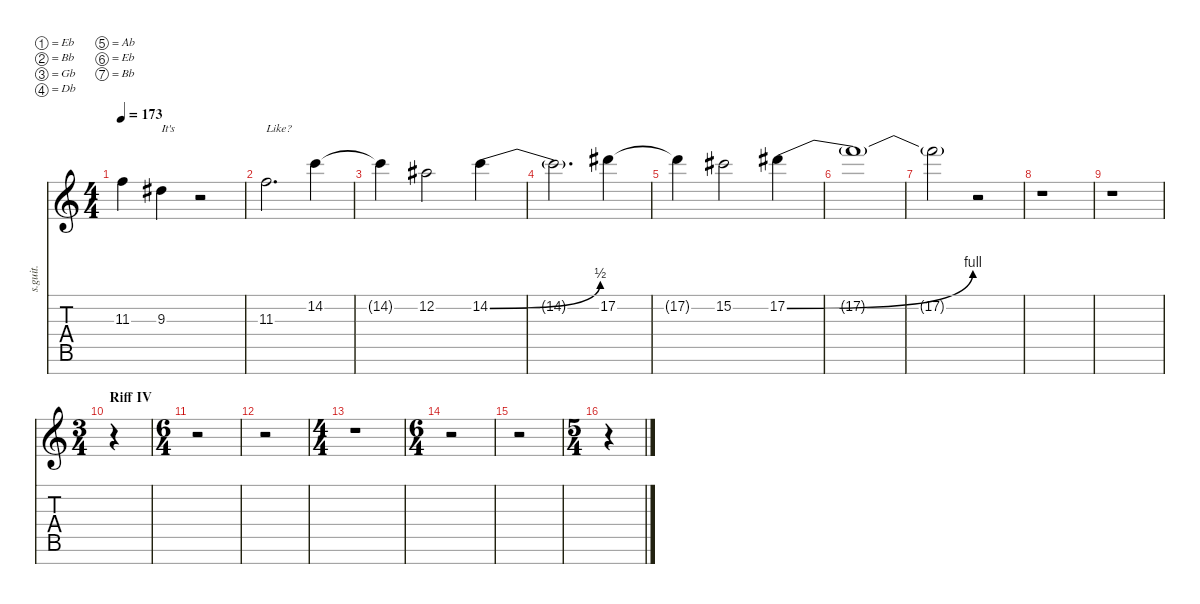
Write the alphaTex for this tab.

\defaultSystemsLayout 4
\hideDynamics
\bracketExtendMode nobrackets
\track ("Vessel" "s.guit.") {instrument bassoon}
\staff {score tabs}
\tuning (Eb4 Bb3 Gb3 Db3 Ab2 Eb2 Bb1)
\displaytranspose 12
\ts (4 4)
\tempo 173
\clef g2
\ks c
11.3{t}.4{lyrics (0 "") lyrics (1 "") lyrics (2 "") lyrics (3 "") lyrics (4 "") dy mf} 9.3{acc #}.4{txt "It's" lyrics (0 "") lyrics (1 "") lyrics (2 "") lyrics (3 "") lyrics (4 "")} r.2 |
11.3.2{d txt "Like?" lyrics (0 "") lyrics (1 "") lyrics (2 "") lyrics (3 "") lyrics (4 "")} 14.2.4{lyrics (0 "") lyrics (1 "") lyrics (2 "") lyrics (3 "") lyrics (4 "")} |
14.2{t}.4{lyrics (0 "") lyrics (1 "") lyrics (2 "") lyrics (3 "") lyrics (4 "")} 12.2{acc #}.2{lyrics (0 "") lyrics (1 "") lyrics (2 "") lyrics (3 "") lyrics (4 "")} 14.2{be (bend 0 0 7.8 2)}.4{lyrics (0 "") lyrics (1 "") lyrics (2 "") lyrics (3 "") lyrics (4 "")} |
14.2{t}.2{d lyrics (0 "") lyrics (1 "") lyrics (2 "") lyrics (3 "") lyrics (4 "")} 17.2{acc #}.4{lyrics (0 "") lyrics (1 "") lyrics (2 "") lyrics (3 "") lyrics (4 "")} |
17.2{t acc #}.4{lyrics (0 "") lyrics (1 "") lyrics (2 "") lyrics (3 "") lyrics (4 "")} 15.2{acc #}.2{lyrics (0 "") lyrics (1 "") lyrics (2 "") lyrics (3 "") lyrics (4 "")} 17.2{be (bend 0 0 7.199999999999999 4) acc #}.4{lyrics (0 "") lyrics (1 "") lyrics (2 "") lyrics (3 "") lyrics (4 "")} |
17.2{t}.1{lyrics (0 "") lyrics (1 "") lyrics (2 "") lyrics (3 "") lyrics (4 "")} |
17.2{t}.2{lyrics (0 "") lyrics (1 "") lyrics (2 "") lyrics (3 "") lyrics (4 "")} r.2 |
r.1 |
r.1 |
\ts (3 4)
\beaming (8 2 2 2 2)
\section ("" "Riff IV")
r.4 |
\ts (6 4)
\beaming (8 2 2 2 2)
r.2 |
r.2 |
\ts (4 4)
\beaming (8 2 2 2 2)
r.1 |
\ts (6 4)
\beaming (8 2 2 2 2)
r.2 |
r.2 |
\ts (5 4)
\beaming (8 2 2 2 2)
r.4
